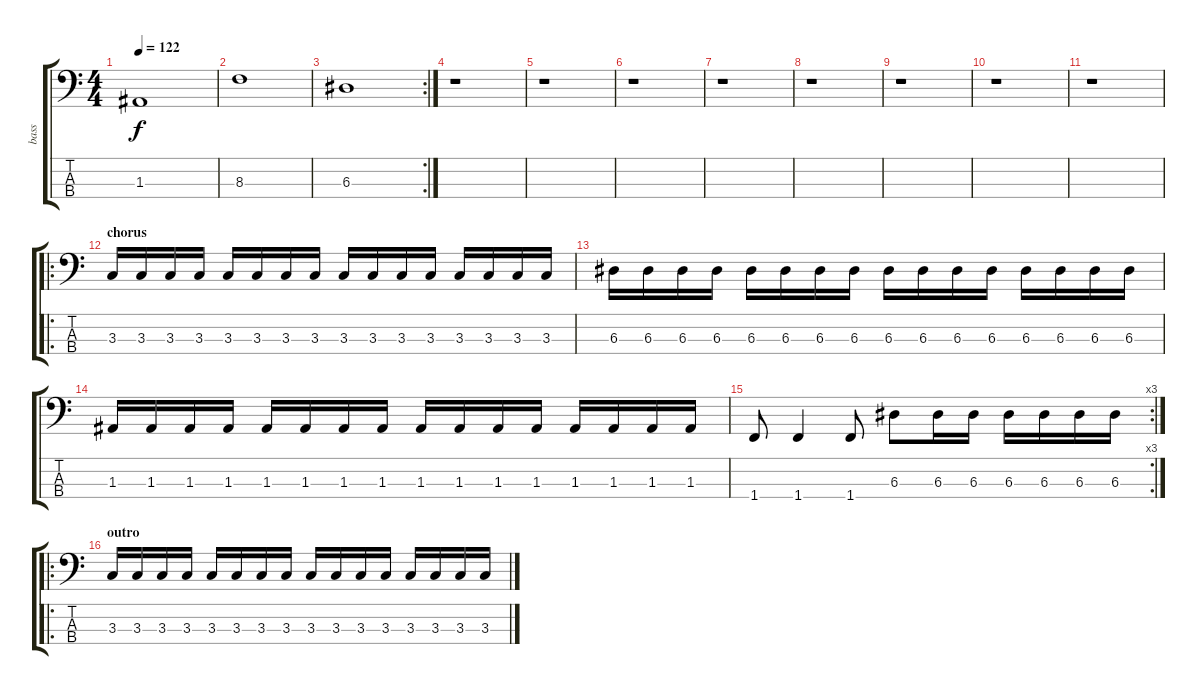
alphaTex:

\track ("bass" "bass") {instrument electricbasspick}
\staff {score tabs}
\tuning (G2 D2 A1 E1) {hide}
\ts (4 4)
\tempo 122
\clef f4
\ks c
1.3.1{dy f} |
8.3.1 |
\rc 2
6.3.1 |
r.1 |
r.1 |
r.1 |
r.1 |
r.1 |
r.1 |
r.1 |
r.1 |
\ro
\section ("" "chorus")
3.3.16 3.3.16 3.3.16 3.3.16 3.3.16 3.3.16 3.3.16 3.3.16 3.3.16 3.3.16 3.3.16 3.3.16 3.3.16 3.3.16 3.3.16 3.3.16 |
6.3.16 6.3.16 6.3.16 6.3.16 6.3.16 6.3.16 6.3.16 6.3.16 6.3.16 6.3.16 6.3.16 6.3.16 6.3.16 6.3.16 6.3.16 6.3.16 |
1.3.16 1.3.16 1.3.16 1.3.16 1.3.16 1.3.16 1.3.16 1.3.16 1.3.16 1.3.16 1.3.16 1.3.16 1.3.16 1.3.16 1.3.16 1.3.16 |
\rc 3
1.4.8 1.4.4 1.4.8 6.3.8 6.3.16 6.3.16 6.3.16 6.3.16 6.3.16 6.3.16 |
\ro
\section ("" "outro")
3.3.16 3.3.16 3.3.16 3.3.16 3.3.16 3.3.16 3.3.16 3.3.16 3.3.16 3.3.16 3.3.16 3.3.16 3.3.16 3.3.16 3.3.16 3.3.16
